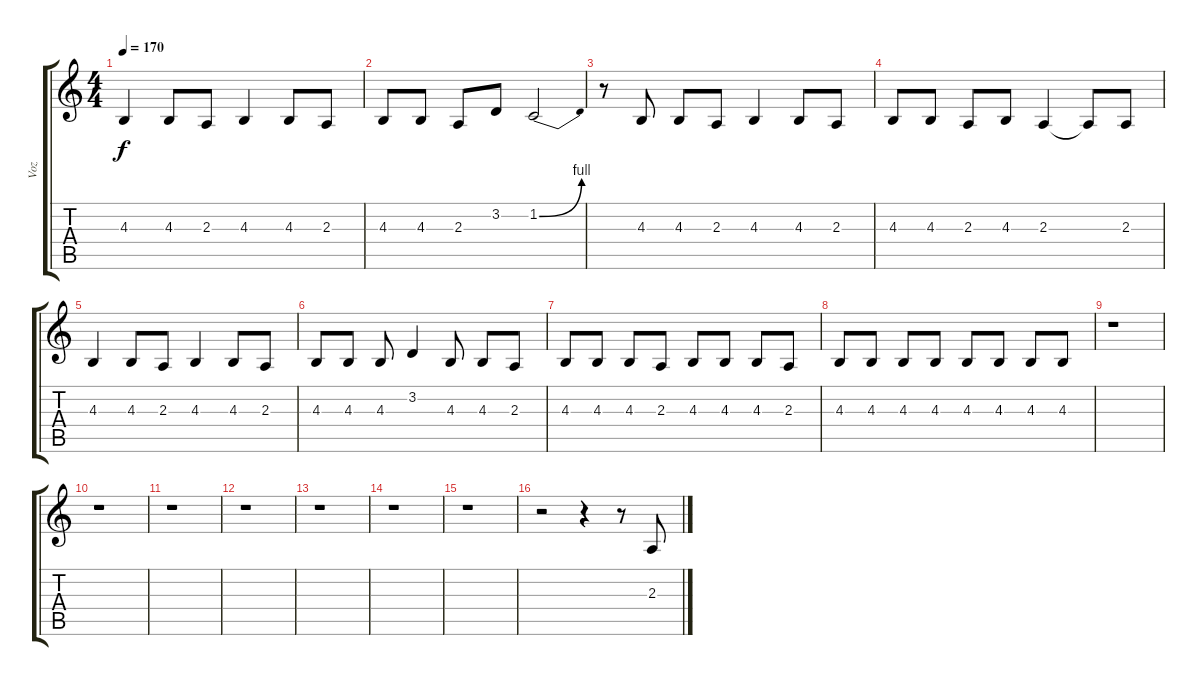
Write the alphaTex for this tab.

\track ("Voz" "Voz") {instrument lead8bassandlead}
\staff {score tabs}
\tuning (E4 B3 G3 D3 A2 E2) {hide}
\ts (4 4)
\tempo 170
\clef g2
\ks c
4.3.4{dy f} 4.3.8 2.3.8 4.3.4 4.3.8 2.3.8 |
4.3.8 4.3.8 2.3.8 3.2.8 1.2{be (bend 0 0 60 4)}.2 |
r.8 4.3.8 4.3.8 2.3.8 4.3.4 4.3.8 2.3.8 |
4.3.8 4.3.8 2.3.8 4.3.8 2.3.4 2.3{t}.8 2.3.8 |
4.3.4 4.3.8 2.3.8 4.3.4 4.3.8 2.3.8 |
4.3.8 4.3.8 4.3.8 3.2.4 4.3.8 4.3.8 2.3.8 |
4.3.8 4.3.8 4.3.8 2.3.8 4.3.8 4.3.8 4.3.8 2.3.8 |
4.3.8 4.3.8 4.3.8 4.3.8 4.3.8 4.3.8 4.3.8 4.3.8 |
r.1 |
r.1 |
r.1 |
r.1 |
r.1 |
r.1 |
r.1 |
r.2 r.4 r.8 2.3.8
